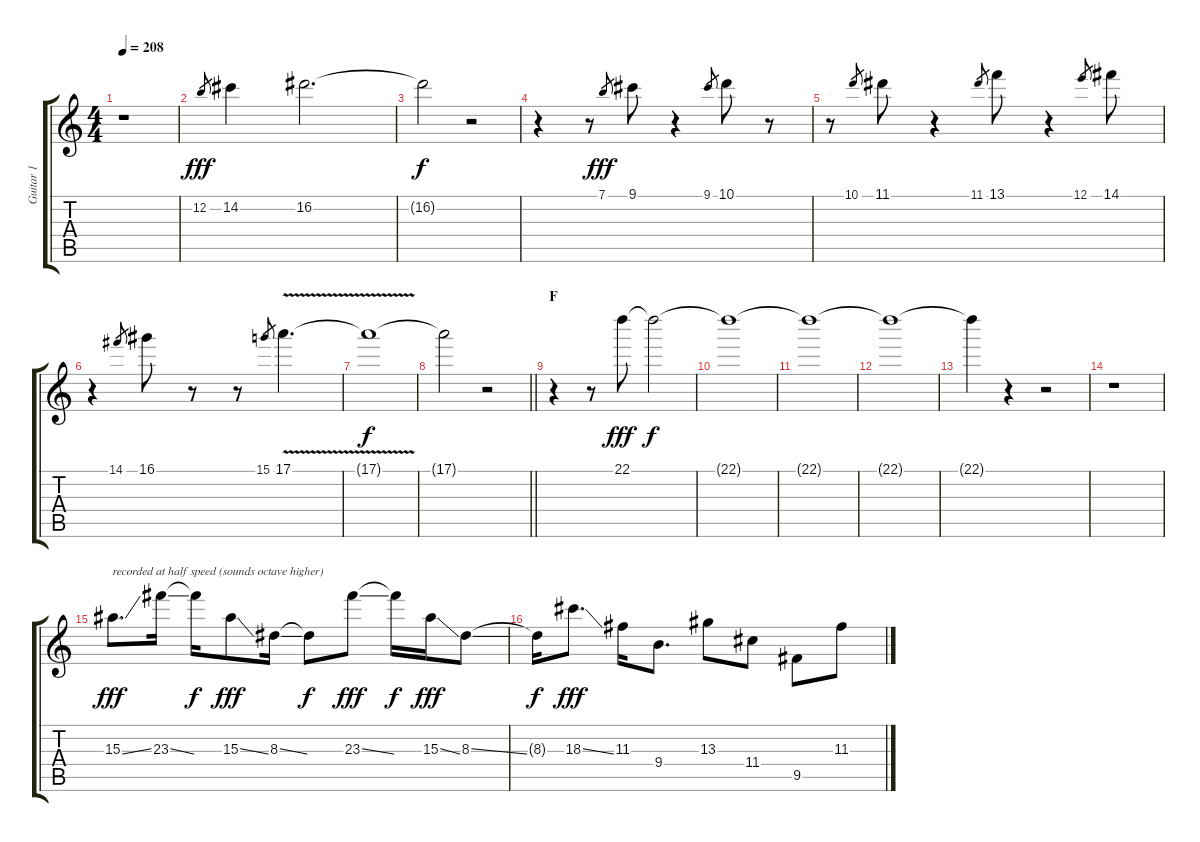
\track ("Guitar 1" "Guitar 1") {instrument distortionguitar}
\staff {score tabs}
\tuning (E4 B3 G3 D3 A2 E2) {hide}
\ts (4 4)
\tempo 208
\clef g2
\ks c
r.1{dy f} |
12.2.8{gr dy fff} 14.2.4 16.2.2{d} |
16.2{t}.2{dy f} r.2 |
r.4 r.8 7.1.8{gr dy fff} 9.1.8 r.4 9.1.8{gr} 10.1.8 r.8 |
r.8 10.1.8{gr} 11.1.8 r.4 11.1.8{gr} 13.1.8 r.4 12.1.8{gr} 14.1.8 |
r.4 14.1.8{gr} 16.1.8 r.8 r.8 15.1.8{gr} 17.1{v}.4{d} |
17.1{t}.1{dy f} |
\barLineRight lightlight
17.1{t}.2 r.2 |
\section ("" "F")
r.4 r.8 22.1.8{dy fff} 22.1{t}.2{dy f} |
22.1{t}.1 |
22.1{t}.1 |
22.1{t}.1 |
22.1{t}.4 r.4 r.2 |
r.1 |
15.3{ss}.8{d txt "recorded at half speed (sounds octave higher)" dy fff volume 0} 23.3{ss}.16 23.3{t}.16{dy f} 15.3{ss}.8{dy fff} 8.3{ss}.16 8.3{t}.8{dy f} 23.3{ss}.8{dy fff} 23.3{t}.16{dy f} 15.3{ss}.16{dy fff} 8.3{ss}.8 |
8.3{t}.16{dy f} 18.3{ss}.8{d dy fff} 11.3.16 9.4.8{d} 13.3.8 11.4.8 9.5.8 11.3.8
